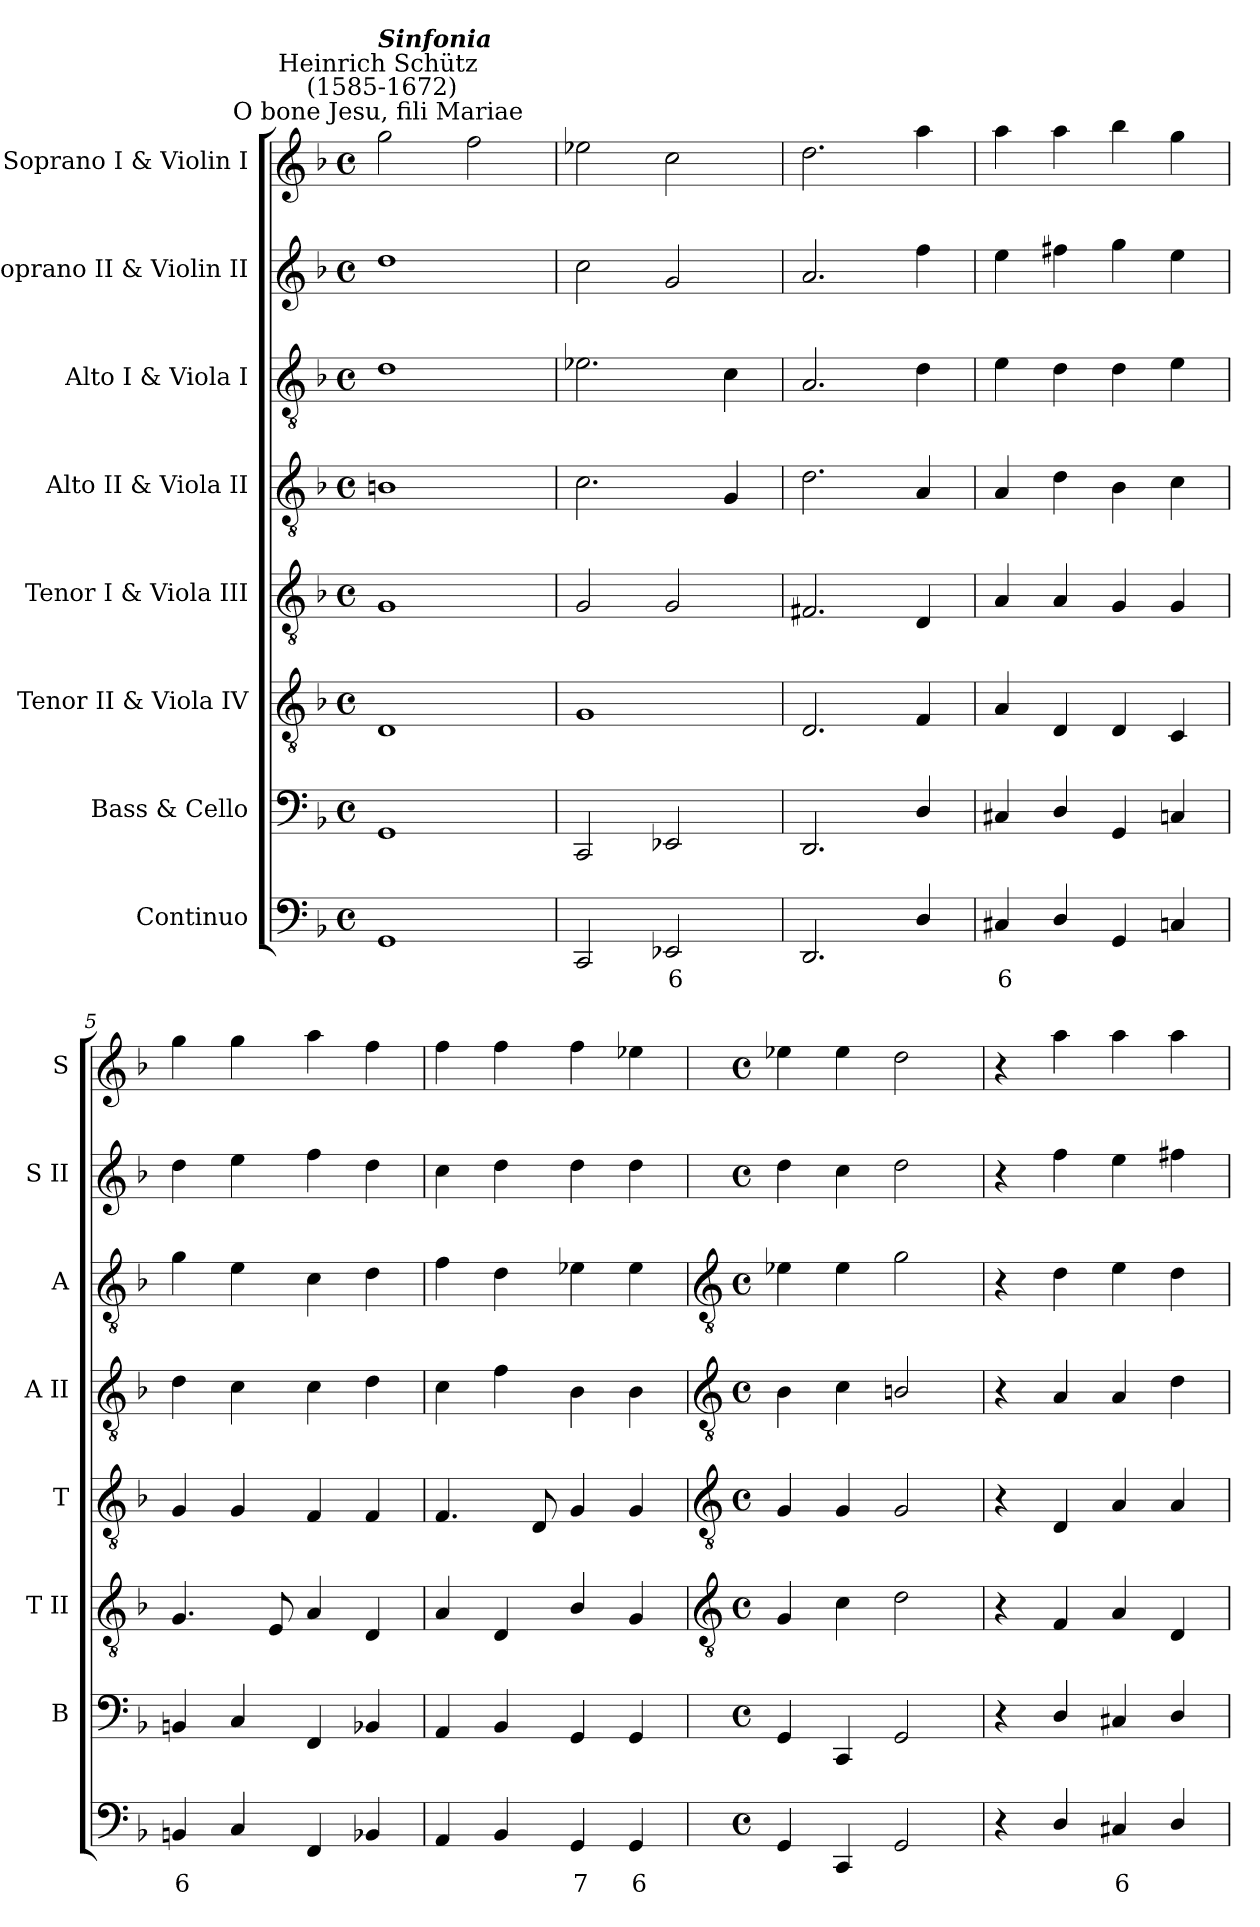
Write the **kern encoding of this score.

**kern	**text	**kern	**kern	**kern	**kern	**kern	**kern	**kern
*part8	*part8	*part7	*part6	*part5	*part4	*part3	*part2	*part1
*staff8	*staff8	*staff7	*staff6	*staff5	*staff4	*staff3	*staff2	*staff1
*I"Continuo	*	*I"Bass & Cello	*I"Tenor II & Viola IV	*I"Tenor I & Viola III	*I"Alto II & Viola II	*I"Alto I & Viola I	*I"Soprano II & Violin II	*I"Soprano I & Violin I
*	*	*I'B	*I'T II	*I'T	*I'A II	*I'A	*I'S II	*I'S
*clefF4	*	*clefF4	*clefGv2	*clefGv2	*clefGv2	*clefGv2	*clefG2	*clefG2
*k[b-]	*	*k[b-]	*k[b-]	*k[b-]	*k[b-]	*k[b-]	*k[b-]	*k[b-]
*F:	*	*F:	*F:	*F:	*F:	*F:	*F:	*F:
*M4/4	*	*M4/4	*M4/4	*M4/4	*M4/4	*M4/4	*M4/4	*M4/4
*met(c)	*	*met(c)	*met(c)	*met(c)	*met(c)	*met(c)	*met(c)	*met(c)
=1	=1	=1	=1	=1	=1	=1	=1	=1
!	!	!	!	!	!	!	!	!LO:TX:a:cj:t=O bone Jesu, fili Mariae
!	!	!	!	!	!	!	!	!LO:TX:a:cj:t=Heinrich Schütz\n (1585-1672)
!	!	!	!	!	!	!	!	!LO:TX:a:Bi:t=Sinfonia
1GG	.	1GG	1D	1G	1Bn	1d	1dd	2gg
.	.	.	.	.	.	.	.	2ff
=2	=2	=2	=2	=2	=2	=2	=2	=2
2CC	.	2CC	1G	2G	2.c	2.e-X	2cc	2ee-X
!	!LO:LY:b	!	!	!	!	!	!	!
2EE-X	6	2EE-X	.	2G	.	.	2g	2cc
.	.	.	.	.	4G	4c	.	.
=3	=3	=3	=3	=3	=3	=3	=3	=3
2.DD	.	2.DD	2.D	2.F#X	2.d	2.A	2.a	2.dd
4D/	.	4D/	4F	4D	4A	4d	4ff	4aa
=4	=4	=4	=4	=4	=4	=4	=4	=4
!	!LO:LY:b	!	!	!	!	!	!	!
4C#X	6	4C#X	4A	4A	4A	4e	4ee	4aa
4D/	.	4D/	4D	4A	4d	4d	4ff#X	4aa
4GG	.	4GG	4D	4G	4B-	4d	4gg	4bb-
4Cn	.	4Cn	4C	4G	4c	4e	4ee	4gg
=5	=5	=5	=5	=5	=5	=5	=5	=5
!	!LO:LY:b	!	!	!	!	!	!	!
4BBn	6	4BBn	4.G	4G	4d	4g	4dd	4gg
4C	.	4C	.	4G	4c	4e	4ee	4gg
.	.	.	8E	.	.	.	.	.
4FF	.	4FF	4A	4F	4c	4c	4ff	4aa
4BB-X	.	4BB-X	4D	4F	4d	4d	4dd	4ff
=6	=6	=6	=6	=6	=6	=6	=6	=6
4AA	.	4AA	4A	4.F	4c	4f	4cc	4ff
4BB-	.	4BB-	4D	.	4f	4d	4dd	4ff
.	.	.	.	8D	.	.	.	.
!	!LO:LY:b	!	!	!	!	!	!	!
4GG	7	4GG	4B-/	4G	4B-	4e-X	4dd	4ff
!	!LO:LY:b	!	!	!	!	!	!	!
4GG	6	4GG	4G	4G	4B-	4e-	4dd	4ee-X
!!LO:LB:g=z
=7	=7	=7	=7	=7	=7	=7	=7	=7
*	*	*	*clefGv2	*clefGv2	*clefGv2	*clefGv2	*	*
*M4/4	*	*M4/4	*M4/4	*M4/4	*M4/4	*M4/4	*M4/4	*M4/4
*met(c)	*	*met(c)	*met(c)	*met(c)	*met(c)	*met(c)	*met(c)	*met(c)
4GG	.	4GG	4G	4G	4B-	4e-X	4dd	4ee-X
4CC	.	4CC	4c	4G	4c	4e-	4cc	4ee-
2GG	.	2GG	2d	2G	2Bn/	2g	2dd	2dd
=8	=8	=8	=8	=8	=8	=8	=8	=8
4r	.	4r	4r	4r	4r	4r	4r	4r
4D/	.	4D/	4F	4D	4A	4d	4ff	4aa
!	!LO:LY:b	!	!	!	!	!	!	!
4C#X	6	4C#X	4A	4A	4A	4e	4ee	4aa
4D/	.	4D/	4D	4A	4d	4d	4ff#X	4aa
=	=	=	=	=	=	=	=	=
*-	*-	*-	*-	*-	*-	*-	*-	*-
